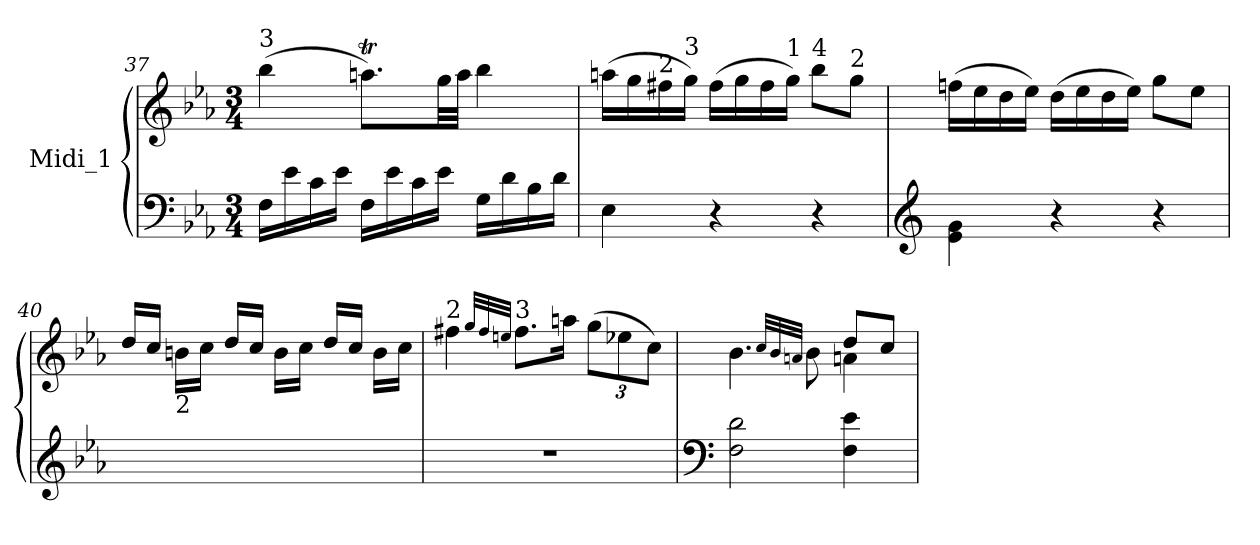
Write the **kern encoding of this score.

**kern	**kern
*part1	*part1
*staff2	*staff1
*I"Midi_1	*
*clefF4	*clefG2
*k[b-e-a-]	*k[b-e-a-]
*E-:	*E-:
*M3/4	*M3/4
=37	=37
!	!LO:TX:a:t=3
16F\LL	(>4bb-\
16e-\	.
16c\	.
16e-\JJ	.
16F\LL	8.aant\L)
16e-\	.
16c\	.
16e-\JJ	32gg\LL
.	32aa\JJJ
16G\LL	4bb-\
16d\	.
16B-\	.
16d\JJ	.
=38	=38
4E-\	(>16aan\LL
.	16gg\
!	!LO:TX:a:t=2
.	16ff#X\
!	!LO:TX:a:t=3
.	16gg\JJ)
4r	(>16ff#\LL
.	16gg\
.	16ff#\
!	!LO:TX:a:t=1
.	16gg\JJ)
!	!LO:TX:a:t=4
4r	8bb-\L
!	!LO:TX:a:t=2
.	8gg\J
!!LO:LB:g=z
=39	=39
*clefG2	*
*^	*
2ryy	4e-\ 4g\	(>16ffni\LL
.	.	16ee-\
.	.	16dd\
.	.	16ee-\JJ)
.	4r	(>16dd\LL
.	.	16ee-\
.	.	16dd\
.	.	16ee-\JJ)
4ryy	4r	8gg\L
.	.	8ee-\J
=40	=40	=40
2ryy	2ryy	16dd/LL
.	.	16cc/JJ
!	!	!LO:TX:b:t=2
.	.	16bn\LL
.	.	16cc\JJ
.	.	16dd/LL
.	.	16cc/JJ
.	.	16b\LL
.	.	16cc\JJ
4ryy	4ryy	16dd/LL
.	.	16cc/JJ
.	.	16b\LL
.	.	16cc\JJ
=41	=41	=41
!	!	!LO:TX:a:t=2
2ryy	2.r	4ff#X\
.	.	32qgg/LLL
.	.	32qff#/
.	.	32qeen/JJJ
!	!	!LO:TX:a:t=3
.	.	8.ff#\L
.	.	16aan\Jk
*	*	*Xbrackettup
4ryy	.	(>12gg\L
.	.	12ee-X\
.	.	12cc\J)
=42	=42	=42
*clefF4	*	*
*	*	*^
2ryy	2F\ 2d\	4.b-\	2ryy
.	.	32qcc/LLL	.
.	.	32qb-/	.
.	.	32qan/JJJ	.
.	.	8b-\	.
4ryy	4F\ 4e-\	8dd/L	4a\
.	.	8cc/J	.
*v	*v	*	*
*	*v	*v
=	=
*-	*-
